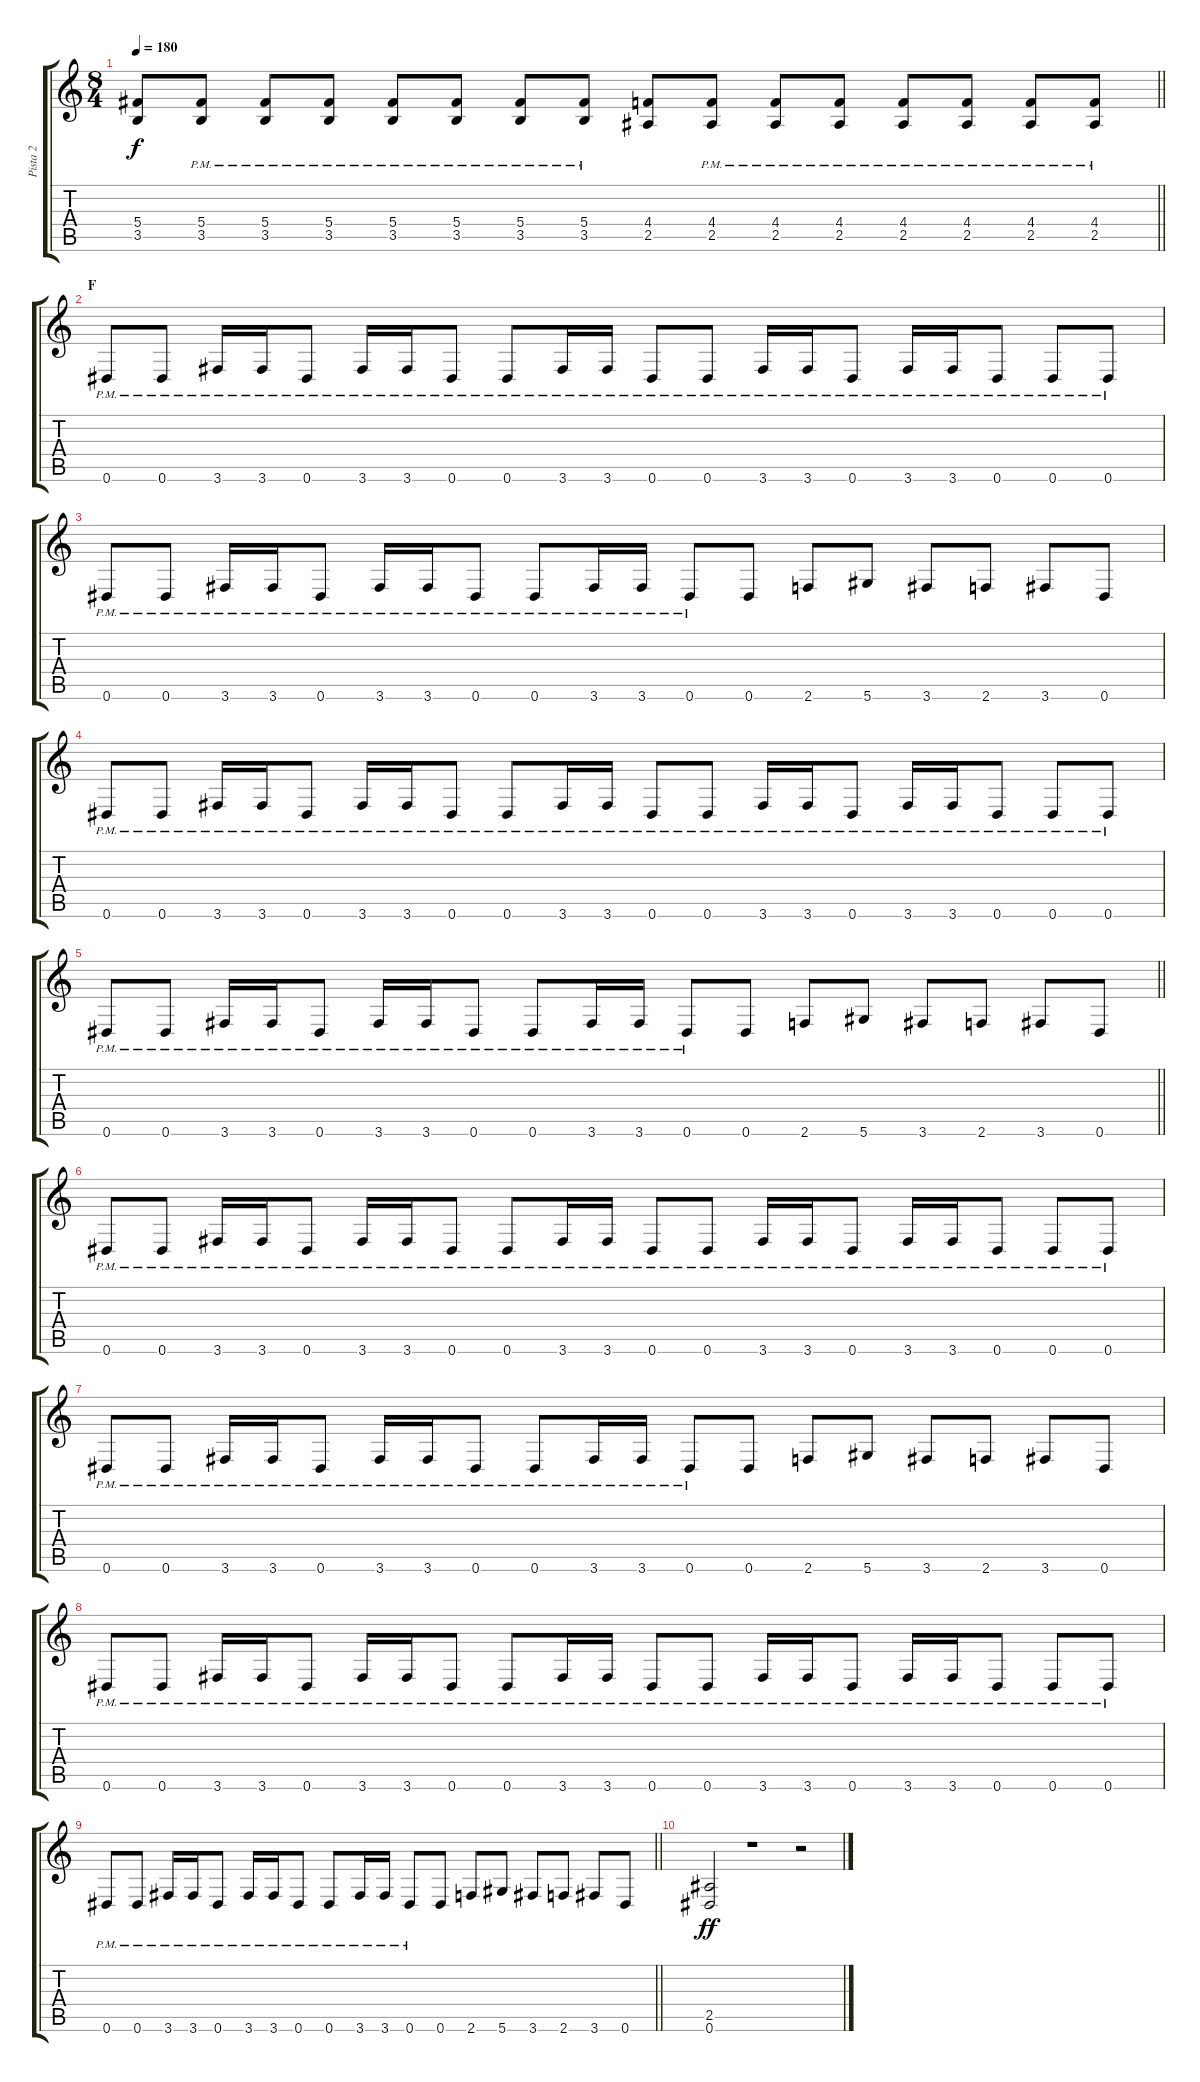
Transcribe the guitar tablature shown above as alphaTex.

\track ("Pista 2" "Pista 2") {instrument distortionguitar}
\staff {score tabs}
\tuning (Eb4 Bb3 Gb3 Db3 Ab2 Eb2) {hide}
\ts (8 4)
\tempo 180
\clef g2
\barLineRight lightlight
\ks c
(5.4 3.5).8{dy f} (5.4{pm} 3.5{pm}).8 (5.4{pm} 3.5{pm}).8 (5.4{pm} 3.5{pm}).8 (5.4{pm} 3.5{pm}).8 (5.4{pm} 3.5{pm}).8 (5.4{pm} 3.5{pm}).8 (5.4{pm} 3.5{pm}).8 (4.4 2.5).8 (4.4{pm} 2.5{pm}).8 (4.4{pm} 2.5{pm}).8 (4.4{pm} 2.5{pm}).8 (4.4{pm} 2.5{pm}).8 (4.4{pm} 2.5{pm}).8 (4.4{pm} 2.5{pm}).8 (4.4{pm} 2.5{pm}).8 |
\section ("" "F")
0.6{pm}.8 0.6{pm}.8 3.6{pm}.16 3.6{pm}.16 0.6{pm}.8 3.6{pm}.16 3.6{pm}.16 0.6{pm}.8 0.6{pm}.8 3.6{pm}.16 3.6{pm}.16 0.6{pm}.8 0.6{pm}.8 3.6{pm}.16 3.6{pm}.16 0.6{pm}.8 3.6{pm}.16 3.6{pm}.16 0.6{pm}.8 0.6{pm}.8 0.6{pm}.8 |
0.6{pm}.8 0.6{pm}.8 3.6{pm}.16 3.6{pm}.16 0.6{pm}.8 3.6{pm}.16 3.6{pm}.16 0.6{pm}.8 0.6{pm}.8 3.6{pm}.16 3.6{pm}.16 0.6{pm}.8 0.6.8 2.6.8 5.6.8 3.6.8 2.6.8 3.6.8 0.6.8 |
0.6{pm}.8 0.6{pm}.8 3.6{pm}.16 3.6{pm}.16 0.6{pm}.8 3.6{pm}.16 3.6{pm}.16 0.6{pm}.8 0.6{pm}.8 3.6{pm}.16 3.6{pm}.16 0.6{pm}.8 0.6{pm}.8 3.6{pm}.16 3.6{pm}.16 0.6{pm}.8 3.6{pm}.16 3.6{pm}.16 0.6{pm}.8 0.6{pm}.8 0.6{pm}.8 |
\barLineRight lightlight
0.6{pm}.8 0.6{pm}.8 3.6{pm}.16 3.6{pm}.16 0.6{pm}.8 3.6{pm}.16 3.6{pm}.16 0.6{pm}.8 0.6{pm}.8 3.6{pm}.16 3.6{pm}.16 0.6{pm}.8 0.6.8 2.6.8 5.6.8 3.6.8 2.6.8 3.6.8 0.6.8 |
0.6{pm}.8 0.6{pm}.8 3.6{pm}.16 3.6{pm}.16 0.6{pm}.8 3.6{pm}.16 3.6{pm}.16 0.6{pm}.8 0.6{pm}.8 3.6{pm}.16 3.6{pm}.16 0.6{pm}.8 0.6{pm}.8 3.6{pm}.16 3.6{pm}.16 0.6{pm}.8 3.6{pm}.16 3.6{pm}.16 0.6{pm}.8 0.6{pm}.8 0.6{pm}.8 |
0.6{pm}.8 0.6{pm}.8 3.6{pm}.16 3.6{pm}.16 0.6{pm}.8 3.6{pm}.16 3.6{pm}.16 0.6{pm}.8 0.6{pm}.8 3.6{pm}.16 3.6{pm}.16 0.6{pm}.8 0.6.8 2.6.8 5.6.8 3.6.8 2.6.8 3.6.8 0.6.8 |
0.6{pm}.8 0.6{pm}.8 3.6{pm}.16 3.6{pm}.16 0.6{pm}.8 3.6{pm}.16 3.6{pm}.16 0.6{pm}.8 0.6{pm}.8 3.6{pm}.16 3.6{pm}.16 0.6{pm}.8 0.6{pm}.8 3.6{pm}.16 3.6{pm}.16 0.6{pm}.8 3.6{pm}.16 3.6{pm}.16 0.6{pm}.8 0.6{pm}.8 0.6{pm}.8 |
\barLineRight lightlight
0.6{pm}.8 0.6{pm}.8 3.6{pm}.16 3.6{pm}.16 0.6{pm}.8 3.6{pm}.16 3.6{pm}.16 0.6{pm}.8 0.6{pm}.8 3.6{pm}.16 3.6{pm}.16 0.6{pm}.8 0.6.8 2.6.8 5.6.8 3.6.8 2.6.8 3.6.8 0.6.8 |
(2.5 0.6).2{dy ff} r.1 r.2
